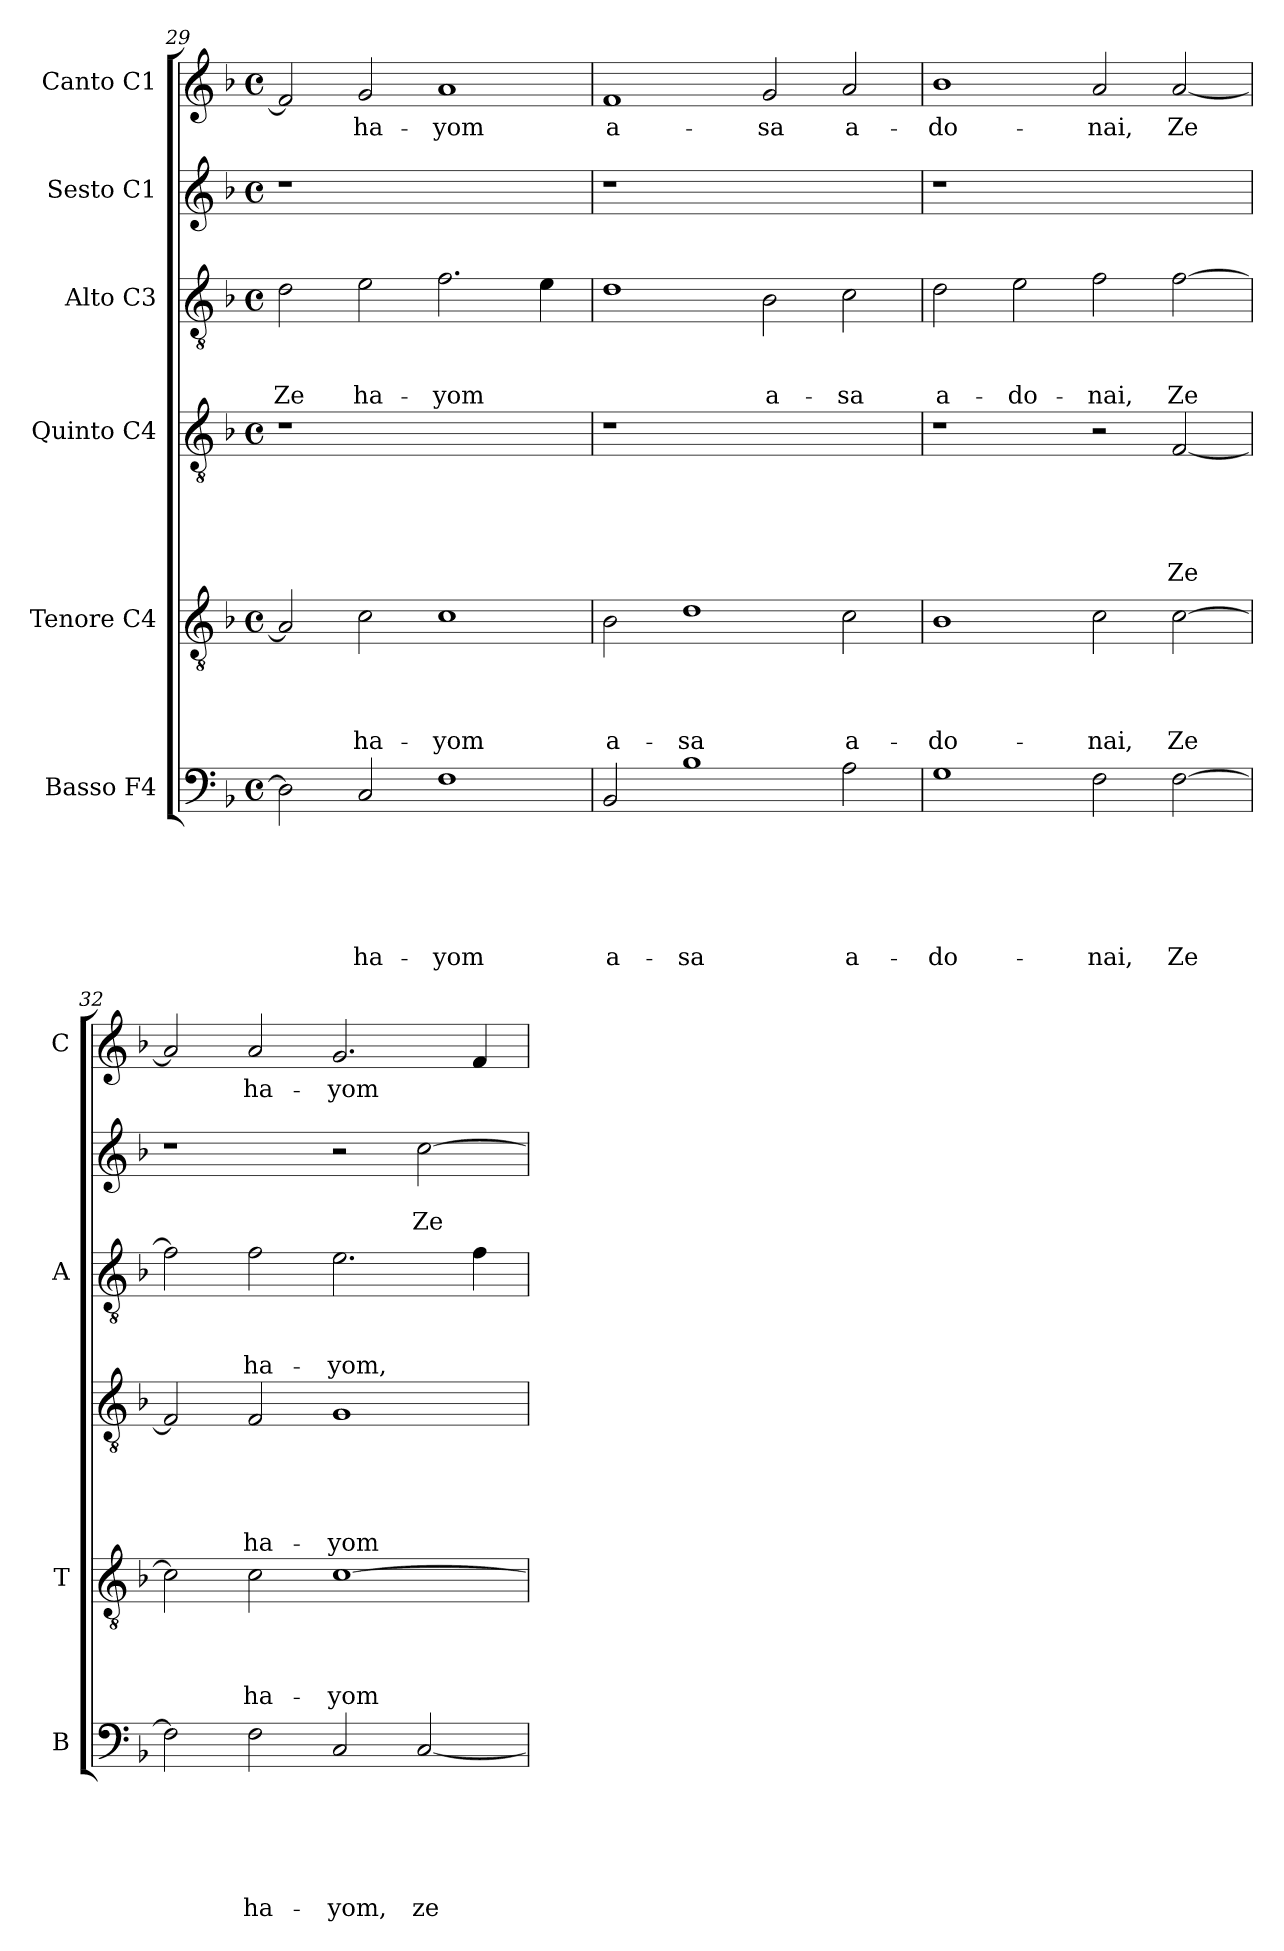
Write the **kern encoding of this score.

**kern	**text	**text	**text	**text	**text	**text	**kern	**text	**text	**text	**text	**kern	**text	**text	**text	**text	**text	**kern	**text	**text	**text	**kern	**text	**text	**kern	**text
*part6	*part6	*part6	*part6	*part6	*part6	*part6	*part5	*part5	*part5	*part5	*part5	*part4	*part4	*part4	*part4	*part4	*part4	*part3	*part3	*part3	*part3	*part2	*part2	*part2	*part1	*part1
*staff6	*staff6	*staff6	*staff6	*staff6	*staff6	*staff6	*staff5	*staff5	*staff5	*staff5	*staff5	*staff4	*staff4	*staff4	*staff4	*staff4	*staff4	*staff3	*staff3	*staff3	*staff3	*staff2	*staff2	*staff2	*staff1	*staff1
*I"Basso F4	*	*	*	*	*	*	*I"Tenore C4	*	*	*	*	*I"Quinto C4	*	*	*	*	*	*I"Alto C3	*	*	*	*I"Sesto C1	*	*	*I"Canto C1	*
*I'B	*	*	*	*	*	*	*I'T	*	*	*	*	*	*	*	*	*	*	*I'A	*	*	*	*	*	*	*I'C	*
*clefF4	*	*	*	*	*	*	*clefGv2	*	*	*	*	*clefGv2	*	*	*	*	*	*clefGv2	*	*	*	*clefG2	*	*	*clefG2	*
*k[b-]	*	*	*	*	*	*	*k[b-]	*	*	*	*	*k[b-]	*	*	*	*	*	*k[b-]	*	*	*	*k[b-]	*	*	*k[b-]	*
*F:	*	*	*	*	*	*	*F:	*	*	*	*	*F:	*	*	*	*	*	*F:	*	*	*	*F:	*	*	*F:	*
*M4/4	*	*	*	*	*	*	*M4/4	*	*	*	*	*M4/4	*	*	*	*	*	*M4/4	*	*	*	*M4/4	*	*	*M4/4	*
*met(c)	*	*	*	*	*	*	*met(c)	*	*	*	*	*met(c)	*	*	*	*	*	*met(c)	*	*	*	*met(c)	*	*	*met(c)	*
=29	=29	=29	=29	=29	=29	=29	=29	=29	=29	=29	=29	=29	=29	=29	=29	=29	=29	=29	=29	=29	=29	=29	=29	=29	=29	=29
!	!	!	!	!	!	!	!	!	!	!	!	!	!	!	!	!	!	!	!	!	!LO:LY:b	!	!	!	!	!
2D\]	.	.	.	.	.	.	2A/]	.	.	.	.	1r	.	.	.	.	.	2d\	.	.	Ze	1r	.	.	2f#/]	.
!	!	!	!	!	!	!LO:LY:b	!	!	!	!	!LO:LY:b	!	!	!	!	!	!	!	!	!	!LO:LY:b	!	!	!	!	!LO:LY:b
2C/	.	.	.	.	.	ha-	2c\	.	.	.	ha-	.	.	.	.	.	.	2e\	.	.	ha-	.	.	.	2g/	ha-
!	!	!	!	!	!	!LO:LY:b	!	!	!	!	!LO:LY:b	!	!	!	!	!	!	!	!	!	!LO:LY:b	!	!	!	!	!LO:LY:b
1F	.	.	.	.	.	-yom	1c	.	.	.	-yom	1ryy	.	.	.	.	.	2.f\	.	.	-yom	1ryy	.	.	1a	-yom
.	.	.	.	.	.	.	.	.	.	.	.	.	.	.	.	.	.	4e\	.	.	.	.	.	.	.	.
=30	=30	=30	=30	=30	=30	=30	=30	=30	=30	=30	=30	=30	=30	=30	=30	=30	=30	=30	=30	=30	=30	=30	=30	=30	=30	=30
!	!	!	!	!	!	!LO:LY:b	!	!	!	!	!LO:LY:b	!	!	!	!	!	!	!	!	!	!	!	!	!	!	!LO:LY:b
2BB-/	.	.	.	.	.	a-	2B-\	.	.	.	a-	1r	.	.	.	.	.	1d	.	.	.	1r	.	.	1f	a-
!	!	!	!	!	!	!LO:LY:b	!	!	!	!	!LO:LY:b	!	!	!	!	!	!	!	!	!	!	!	!	!	!	!
1B-	.	.	.	.	.	-sa	1d	.	.	.	-sa	.	.	.	.	.	.	.	.	.	.	.	.	.	.	.
!	!	!	!	!	!	!	!	!	!	!	!	!	!	!	!	!	!	!	!	!	!LO:LY:b	!	!	!	!	!LO:LY:b
.	.	.	.	.	.	.	.	.	.	.	.	1ryy	.	.	.	.	.	2B-\	.	.	a-	1ryy	.	.	2g/	-sa
!	!	!	!	!	!	!LO:LY:b	!	!	!	!	!LO:LY:b	!	!	!	!	!	!	!	!	!	!LO:LY:b	!	!	!	!	!LO:LY:b
2A\	.	.	.	.	.	a-	2c\	.	.	.	a-	.	.	.	.	.	.	2c\	.	.	-sa	.	.	.	2a/	a-
!!LO:PB:g=z
=31	=31	=31	=31	=31	=31	=31	=31	=31	=31	=31	=31	=31	=31	=31	=31	=31	=31	=31	=31	=31	=31	=31	=31	=31	=31	=31
!	!	!	!	!	!	!LO:LY:b	!	!	!	!	!LO:LY:b	!	!	!	!	!	!	!	!	!	!LO:LY:b	!	!	!	!	!LO:LY:b
1G	.	.	.	.	.	-do-	1B-	.	.	.	-do-	1r	.	.	.	.	.	2d\	.	.	a-	1r	.	.	1b-	-do-
!	!	!	!	!	!	!	!	!	!	!	!	!	!	!	!	!	!	!	!	!	!LO:LY:b	!	!	!	!	!
.	.	.	.	.	.	.	.	.	.	.	.	.	.	.	.	.	.	2e\	.	.	-do-	.	.	.	.	.
!	!	!	!	!	!	!LO:LY:b	!	!	!	!	!LO:LY:b	!	!	!	!	!	!	!	!	!	!LO:LY:b	!	!	!	!	!LO:LY:b
2F\	.	.	.	.	.	-nai,	2c\	.	.	.	-nai,	2r	.	.	.	.	.	2f\	.	.	-nai,	1ryy	.	.	2a/	-nai,
!	!	!	!	!	!	!LO:LY:b	!	!	!	!	!LO:LY:b	!	!	!	!	!	!LO:LY:b	!	!	!	!LO:LY:b	!	!	!	!	!LO:LY:b
[2F\	.	.	.	.	.	Ze	[2c\	.	.	.	Ze	[2F/	.	.	.	.	Ze	[2f\	.	.	Ze	.	.	.	[2a/	Ze
=32	=32	=32	=32	=32	=32	=32	=32	=32	=32	=32	=32	=32	=32	=32	=32	=32	=32	=32	=32	=32	=32	=32	=32	=32	=32	=32
2F\]	.	.	.	.	.	.	2c\]	.	.	.	.	2F/]	.	.	.	.	.	2f\]	.	.	.	1r	.	.	2a/]	.
!	!	!	!	!	!	!LO:LY:b	!	!	!	!	!LO:LY:b	!	!	!	!	!	!LO:LY:b	!	!	!	!LO:LY:b	!	!	!	!	!LO:LY:b
2F\	.	.	.	.	.	ha-	2c\	.	.	.	ha-	2F/	.	.	.	.	ha-	2f\	.	.	ha-	.	.	.	2a/	ha-
!	!	!	!	!	!	!LO:LY:b	!	!	!	!	!LO:LY:b	!	!	!	!	!	!LO:LY:b	!	!	!	!LO:LY:b	!	!	!	!	!LO:LY:b
2C/	.	.	.	.	.	-yom,	[1c	.	.	.	-yom	1G	.	.	.	.	-yom	2.e\	.	.	-yom,	2r	.	.	2.g/	-yom
!	!	!	!	!	!	!LO:LY:b	!	!	!	!	!	!	!	!	!	!	!	!	!	!	!	!	!	!LO:LY:b	!	!
[2C/	.	.	.	.	.	ze	.	.	.	.	.	.	.	.	.	.	.	.	.	.	.	[2cc\	.	Ze	.	.
.	.	.	.	.	.	.	.	.	.	.	.	.	.	.	.	.	.	4f\	.	.	.	.	.	.	4f/	.
=	=	=	=	=	=	=	=	=	=	=	=	=	=	=	=	=	=	=	=	=	=	=	=	=	=	=
*-	*-	*-	*-	*-	*-	*-	*-	*-	*-	*-	*-	*-	*-	*-	*-	*-	*-	*-	*-	*-	*-	*-	*-	*-	*-	*-
